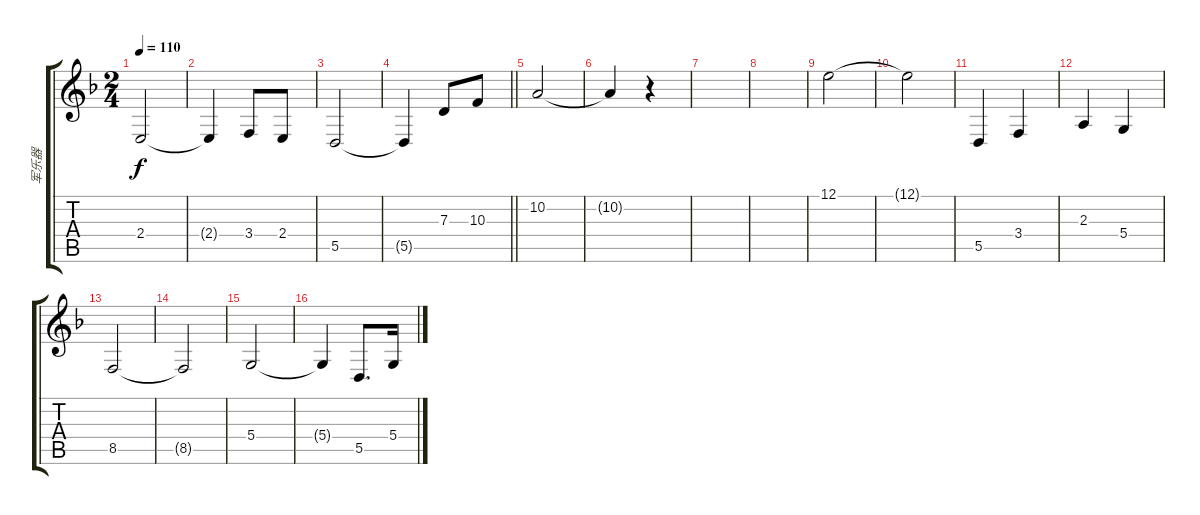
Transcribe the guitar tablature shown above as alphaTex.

\track ("军乐器" "军乐器") {instrument trombone}
\staff {score tabs}
\tuning (E4 B3 G3 D3 A2 E2) {hide}
\ts (2 4)
\tempo 110
\clef g2
\ks dminor
2.4.2{dy f} |
2.4{t}.4 3.4.8 2.4.8 |
5.5.2 |
\barLineRight lightlight
5.5{t}.4 7.3.8 10.3.8 |
10.2.2 |
10.2{t}.4 r.4 |
|
|
12.1.2 |
12.1{t}.2 |
5.5.4 3.4.4 |
2.3.4 5.4.4 |
8.5.2 |
8.5{t}.2 |
5.4.2 |
5.4{t}.4 5.5.8{d} 5.4.16
